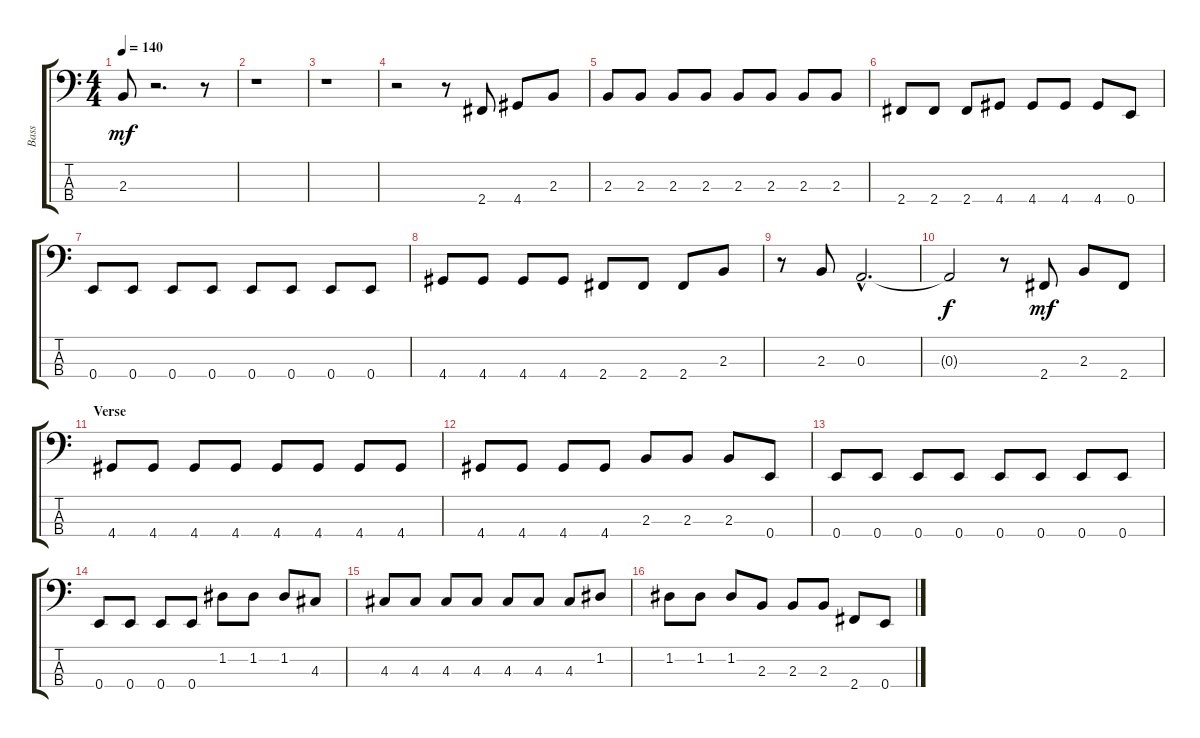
\track ("Bass" "Bass") {instrument electricbasspick}
\staff {score tabs}
\tuning (G2 D2 A1 E1) {hide}
\ts (4 4)
\tempo 140
\clef f4
\ks c
2.3.8{dy mf instrument electricbasspick} r.2{d} r.8 |
r.1 |
r.1 |
r.2 r.8 2.4.8 4.4.8 2.3.8 |
2.3.8 2.3.8 2.3.8 2.3.8 2.3.8 2.3.8 2.3.8 2.3.8 |
2.4.8 2.4.8 2.4.8 4.4.8 4.4.8 4.4.8 4.4.8 0.4.8 |
0.4.8 0.4.8 0.4.8 0.4.8 0.4.8 0.4.8 0.4.8 0.4.8 |
4.4.8 4.4.8 4.4.8 4.4.8 2.4.8 2.4.8 2.4.8 2.3.8 |
r.8 2.3.8 0.3{hac}.2{d} |
0.3{t}.2{dy f} r.8 2.4.8{dy mf} 2.3.8 2.4.8 |
\section ("" "Verse")
4.4.8 4.4.8 4.4.8 4.4.8 4.4.8 4.4.8 4.4.8 4.4.8 |
4.4.8 4.4.8 4.4.8 4.4.8 2.3.8 2.3.8 2.3.8 0.4.8 |
0.4.8 0.4.8 0.4.8 0.4.8 0.4.8 0.4.8 0.4.8 0.4.8 |
0.4.8 0.4.8 0.4.8 0.4.8 1.2.8 1.2.8 1.2.8 4.3.8 |
4.3.8 4.3.8 4.3.8 4.3.8 4.3.8 4.3.8 4.3.8 1.2.8 |
1.2.8 1.2.8 1.2.8 2.3.8 2.3.8 2.3.8 2.4.8 0.4.8
